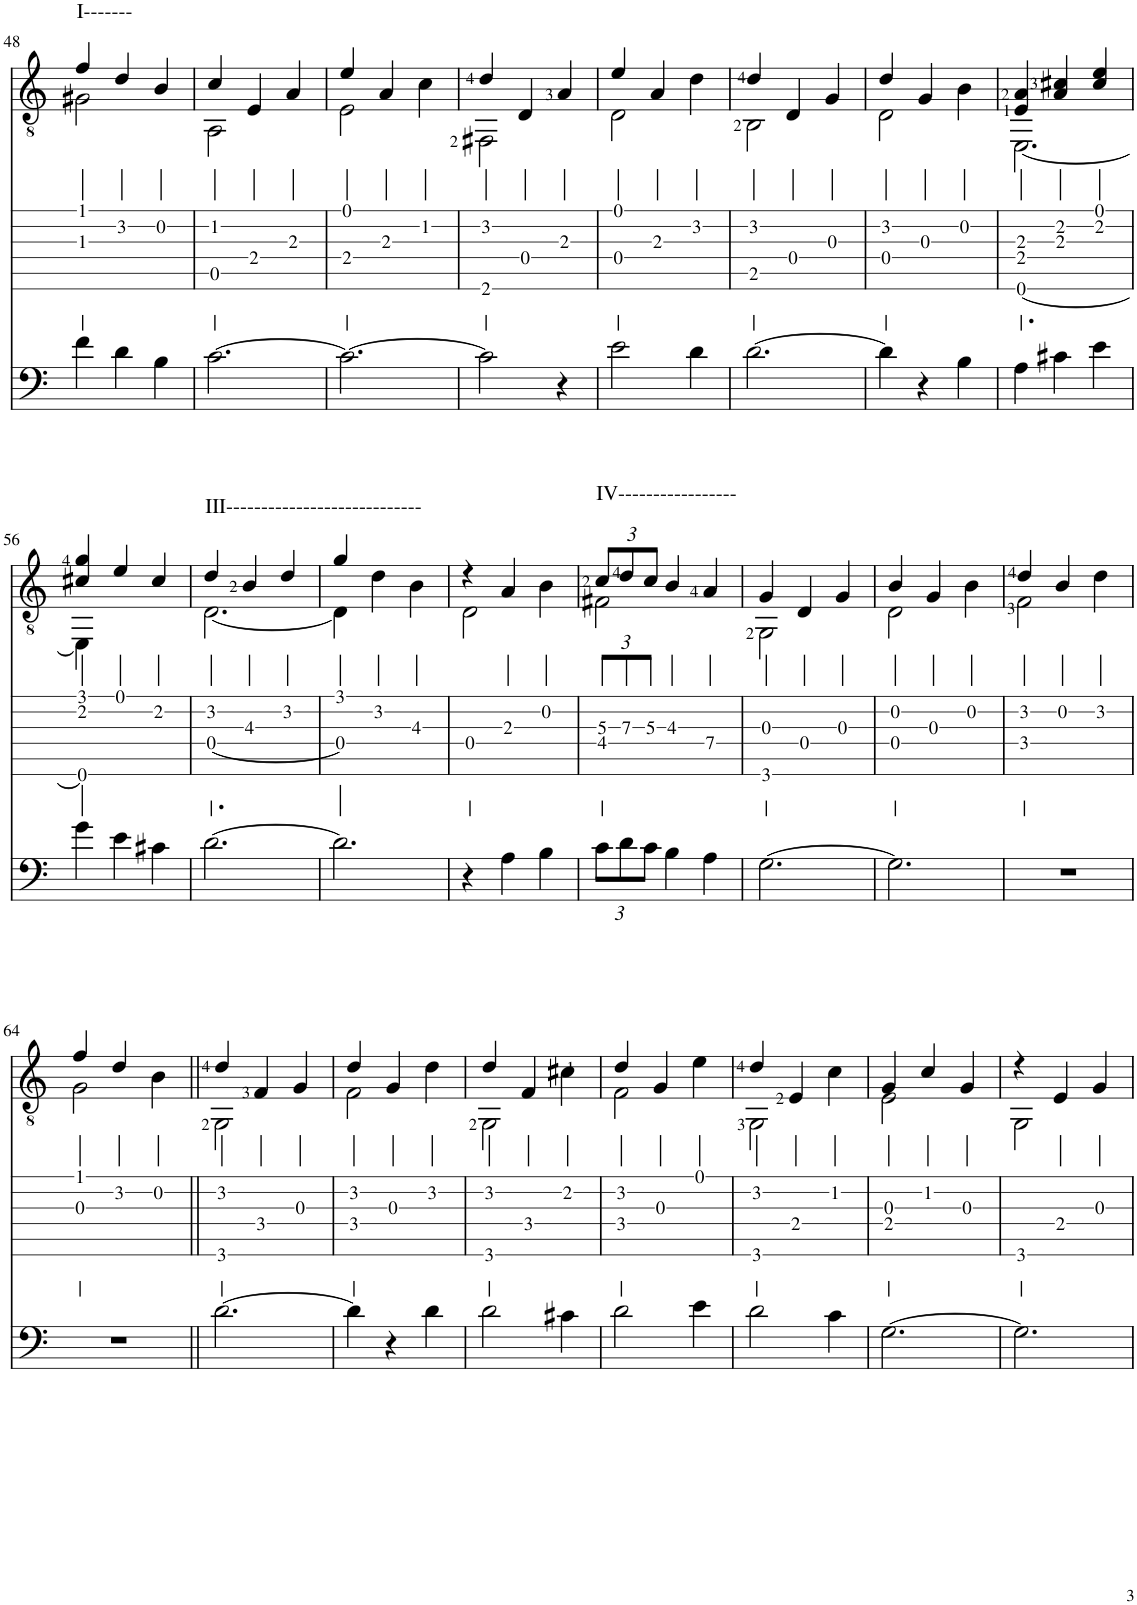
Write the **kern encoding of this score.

**kern	**kern	**kern
*part2	*part1	*part1
*staff3	*staff2	*staff1
*I"Trombone	*I"Classical Guitar	*
*I'Trb	*	*
!!LO:PB:g=z
*clefF4	*	*clefGv2
*k[]	*k[]	*k[]
*M3/4	*M3/4	*M3/4
=48	=48	=48
*	*^	*^
!	!	!	!LO:TX:a:t=I-------	!
4f\	4f/	2G#X\	4f/	2G#X\
4d\	4d/	.	4d/	.
4B\	4B/	4ryy	4B/	4ryy
=49	=49	=49	=49	=49
[2.c\	4c/	2AA\	4c/	2AA\
.	4E/	.	4E/	.
.	4A/	4ryy	4A/	4ryy
=50	=50	=50	=50	=50
2.c\_	4e/	2E\	4e/	2E\
.	4A/	.	4A/	.
.	4c/	4ryy	4c\	4ryy
=51	=51	=51	=51	=51
2c\]	4d/	2FF#X\	4d/	2FF#X\
.	4D/	.	4D/	.
4r	4A/	4ryy	4A/	4ryy
=52	=52	=52	=52	=52
2e\	4e/	2D\	4e/	2D\
.	4A/	.	4A/	.
4d\	4d/	4ryy	4d\	4ryy
=53	=53	=53	=53	=53
[2.d\	4d/	2BB\	4d/	2BB\
.	4D/	.	4D/	.
.	4G/	4ryy	4G/	4ryy
=54	=54	=54	=54	=54
4d\]	4d/	2D\	4d/	2D\
4r	4G/	.	4G/	.
4B\	4B/	4ryy	4B\	4ryy
=55	=55	=55	=55	=55
4A\	4E/ 4A/	[2.EE\	4E/ 4A/	[2.EE\
4c#X\	4A/ 4c#/	.	4A/ 4c#X/	.
4e\	4c#/ 4e/	.	4c#/ 4e/	.
!!LO:LB:g=z	!!
=56	=56	=56	=56	=56
4g\	4c#/ 4g/	4EE\]	4c#X/ 4g/	4EE\]
4e\	4e/	2ryy	4e/	2ryy
4c#X\	4c#/	.	4c#/	.
=57	=57	=57	=57	=57
!	!	!	!LO:TX:a:t=III----------------------------	!
[2.d\	4d/	[2.D\	4d/	[2.D\
.	4B/	.	4B/	.
.	4d/	.	4d/	.
=58	=58	=58	=58	=58
2.d\]	4g/	4D\]	4g/	4D\]
.	4d/	2ryy	4d\	2ryy
.	4B/	.	4B\	.
=59	=59	=59	=59	=59
4r	4r	2D\	4r	2D\
4A\	4A/	.	4A/	.
4B\	4B/	4ryy	4B\	4ryy
=60	=60	=60	=60	=60
*Xbrackettup	*Xbrackettup	*	*Xbrackettup	*
!	!	!	!LO:TX:a:t=IV-----------------	!
12c\L	12c/L	2F#\	12c/L	2F#X\
12d\	12d/	.	12d/	.
12c\J	12c/J	.	12c/J	.
4B\	4B/	.	4B/	.
4A\	4A/	4ryy	4A/	4ryy
=61	=61	=61	=61	=61
[2.G\	4G/	2GG\	4G/	2GG\
.	4D/	.	4D/	.
.	4G/	4ryy	4G/	4ryy
=62	=62	=62	=62	=62
2.G\]	4B/	2D\	4B/	2D\
.	4G/	.	4G/	.
.	4B/	4ryy	4B\	4ryy
=63	=63	=63	=63	=63
2.r	4d/	2F\	4d/	2F\
.	4B/	.	4B/	.
.	4d/	4ryy	4d\	4ryy
!!LO:LB:g=z	!!
=64	=64	=64	=64	=64
2.r	4f/	2G\	4f/	2G\
.	4d/	.	4d/	.
.	4B/	4ryy	4B\	4ryy
=65||	=65||	=65||	=65||	=65||
[2.d\	4d/	2GG\	4d/	2GG\
.	4F/	.	4F/	.
.	4G/	4ryy	4G/	4ryy
=66	=66	=66	=66	=66
4d\]	4d/	2F\	4d/	2F\
4r	4G/	.	4G/	.
4d\	4d/	4ryy	4d\	4ryy
=67	=67	=67	=67	=67
2d\	4d/	2GG\	4d/	2GG\
.	4F/	.	4F/	.
4c#X\	4c#/	4ryy	4c#X\	4ryy
=68	=68	=68	=68	=68
2d\	4d/	2F\	4d/	2F\
.	4G/	.	4G/	.
4e\	4e/	4ryy	4e\	4ryy
=69	=69	=69	=69	=69
2d\	4d/	2GG\	4d/	2GG\
.	4E/	.	4E/	.
4c\	4c/	4ryy	4c\	4ryy
=70	=70	=70	=70	=70
[2.G\	4G/	2E\	4G/	2E\
.	4c/	.	4c/	.
.	4G/	4ryy	4G/	4ryy
=71	=71	=71	=71	=71
2.G\]	4r	2GG\	4r	2GG\
.	4E/	.	4E/	.
.	4G/	4ryy	4G/	4ryy
*	*v	*v	*	*
*	*	*v	*v
=	=	=
*-	*-	*-
